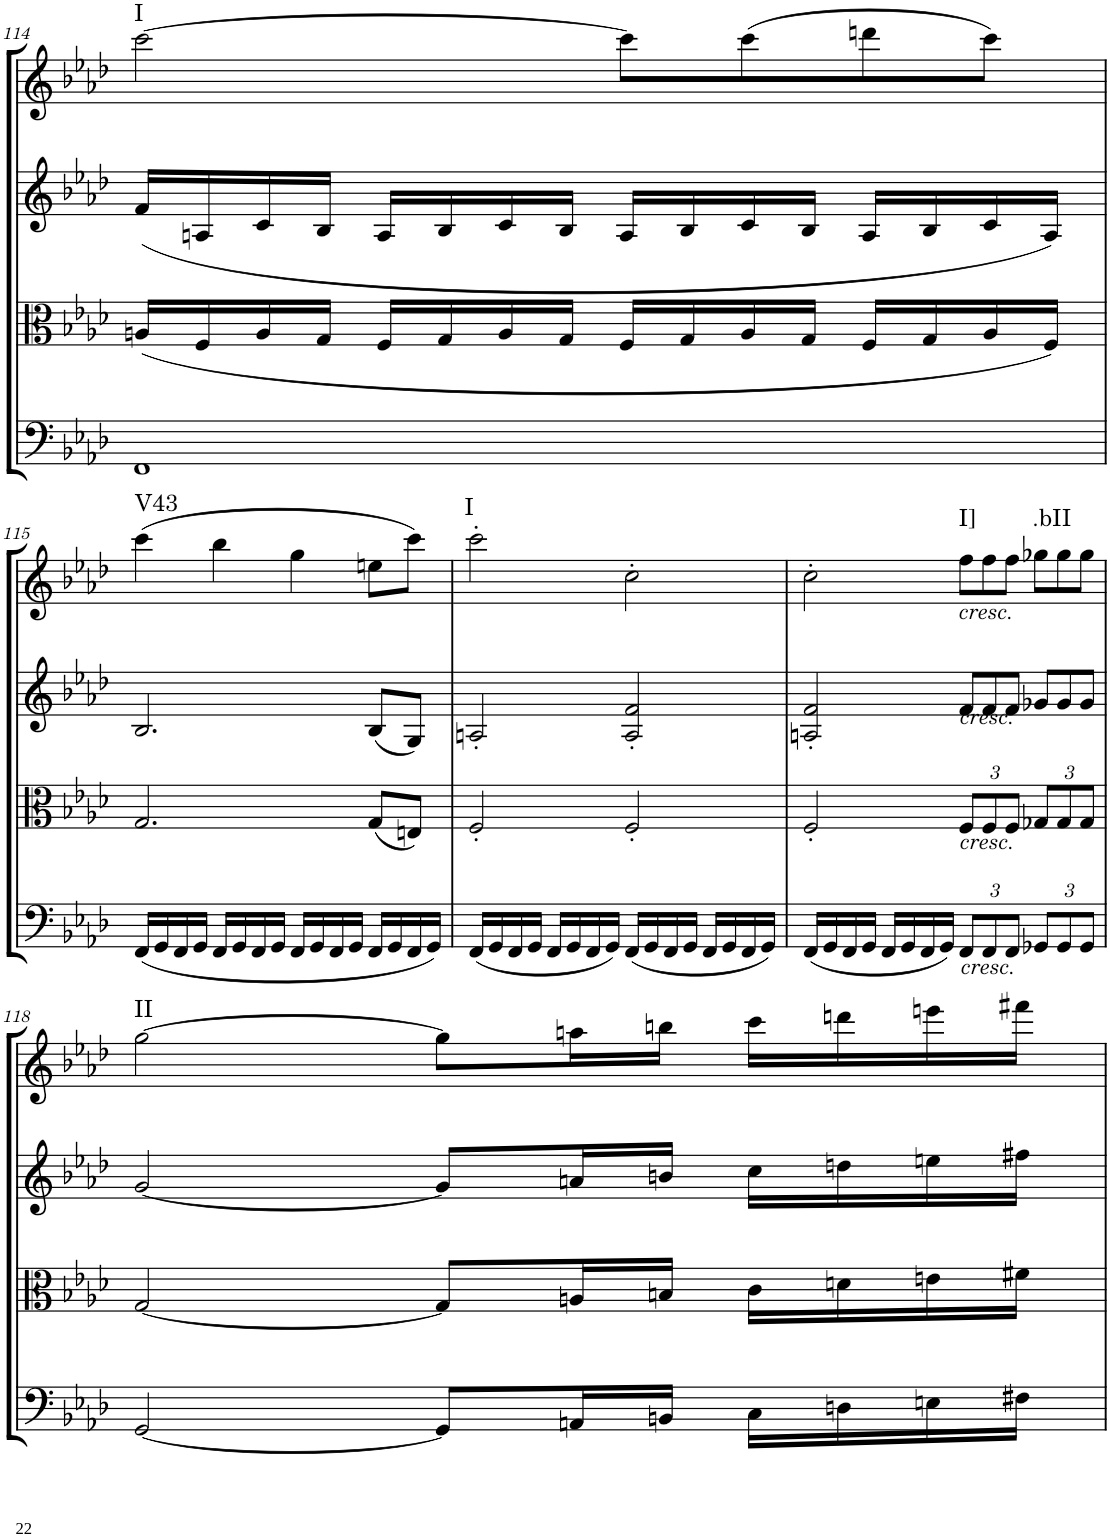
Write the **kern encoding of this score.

**kern	**kern	**kern	**kern	**harte
*part4	*part3	*part2	*part1	*part1
*staff4	*staff3	*staff2	*staff1	*
*I"Cello	*I"Viola	*I"2nd Violin	*I"1st Violin	*
*	*I'Vla	*I'Vln	*I'Vln	*
!!LO:PB:g=z
*clefF4	*clefC3	*clefG2	*clefG2	*
*k[b-e-a-d-]	*k[b-e-a-d-]	*k[b-e-a-d-]	*k[b-e-a-d-]	*
*M4/4	*M4/4	*M4/4	*M4/4	*
*met(c)	*met(c)	*met(c)	*met(c)	*
=114	=114	=114	=114	=114
!	!	!	!	!LO:H:kt=I
1FF	(16An/LL	(16f/LL	[2ccc\	N
.	16F/	16An/	.	.
.	16A/	16c/	.	.
.	16G/JJ	16B-/JJ	.	.
.	16F/LL	16A/LL	.	.
.	16G/	16B-/	.	.
.	16A/	16c/	.	.
.	16G/JJ	16B-/JJ	.	.
.	16F/LL	16A/LL	8ccc\L]	.
.	16G/	16B-/	.	.
.	16A/	16c/	(8ccc\	.
.	16G/JJ	16B-/JJ	.	.
.	16F/LL	16A/LL	8dddn\	.
.	16G/	16B-/	.	.
.	16A/	16c/	8ccc\J)	.
.	16F/JJ)	16A/JJ)	.	.
!!LO:LB:g=z
=115	=115	=115	=115	=115
!	!	!	!	!LO:H:kt=V43
(16FF/LL	2.G/	2.B-/	(4ccc\	N
16GG/	.	.	.	.
16FF/	.	.	.	.
16GG/JJ	.	.	.	.
16FF/LL	.	.	4bb-\	.
16GG/	.	.	.	.
16FF/	.	.	.	.
16GG/JJ	.	.	.	.
16FF/LL	.	.	4gg\	.
16GG/	.	.	.	.
16FF/	.	.	.	.
16GG/JJ	.	.	.	.
16FF/LL	(8G/L	(8B-/L	8een\L	.
16GG/	.	.	.	.
16FF/	8En/J)	8G/J)	8ccc\J)	.
16GG/JJ)	.	.	.	.
=116	=116	=116	=116	=116
!	!	!	!	!LO:H:kt=I
(16FF/LL	2F'/	2An'/	2ccc'\	N
16GG/	.	.	.	.
16FF/	.	.	.	.
16GG/JJ	.	.	.	.
16FF/LL	.	.	.	.
16GG/	.	.	.	.
16FF/	.	.	.	.
16GG/JJ)	.	.	.	.
(16FF/LL	2F'/	2A/' 2f/'	2cc'\	.
16GG/	.	.	.	.
16FF/	.	.	.	.
16GG/JJ	.	.	.	.
16FF/LL	.	.	.	.
16GG/	.	.	.	.
16FF/	.	.	.	.
16GG/JJ)	.	.	.	.
=117	=117	=117	=117	=117
(16FF/LL	2F'/	2An/' 2f/'	2cc'\	.
16GG/	.	.	.	.
16FF/	.	.	.	.
16GG/JJ	.	.	.	.
16FF/LL	.	.	.	.
16GG/	.	.	.	.
16FF/	.	.	.	.
16GG/JJ)	.	.	.	.
*Xbrackettup	*Xbrackettup	*Xbrackettup	*Xbrackettup	*
!	!	!	!LO:TX:b:i:t=cresc.	!
!	!	!LO:TX:a:i:t=cresc.	!	!
!	!LO:TX:b:i:t=cresc.	!	!	!
!LO:TX:b:i:t=cresc.	!	!	!	!LO:H:kt=I]
12FF/L	12F/L	12f/L	12ff\L	N
12FF/	12F/	12f/	12ff\	.
12FF/J	12F/J	12f/J	12ff\J	.
!	!	!	!	!LO:H:kt=.bII
12GG-X/L	12G-X/L	12g-X/L	12gg-X\L	N
12GG-/	12G-/	12g-/	12gg-\	.
12GG-/J	12G-/J	12g-/J	12gg-\J	.
!!LO:LB:g=z
=118	=118	=118	=118	=118
!	!	!	!	!LO:H:kt=II
[2GG/	[2G/	[2g/	[2gg\	N
8GG/L]	8G/L]	8g/L]	8gg\L]	.
16AAn/L	16An/L	16an/L	16aan\L	.
16BBn/JJ	16Bn/JJ	16bn/JJ	16bbn\JJ	.
16C\LL	16c\LL	16cc\LL	16ccc\LL	.
16Dn\	16dn\	16ddn\	16dddn\	.
16En\	16en\	16een\	16eeen\	.
16F#X\JJ	16f#X\JJ	16ff#X\JJ	16fff#X\JJ	.
=	=	=	=	=
*-	*-	*-	*-	*-
